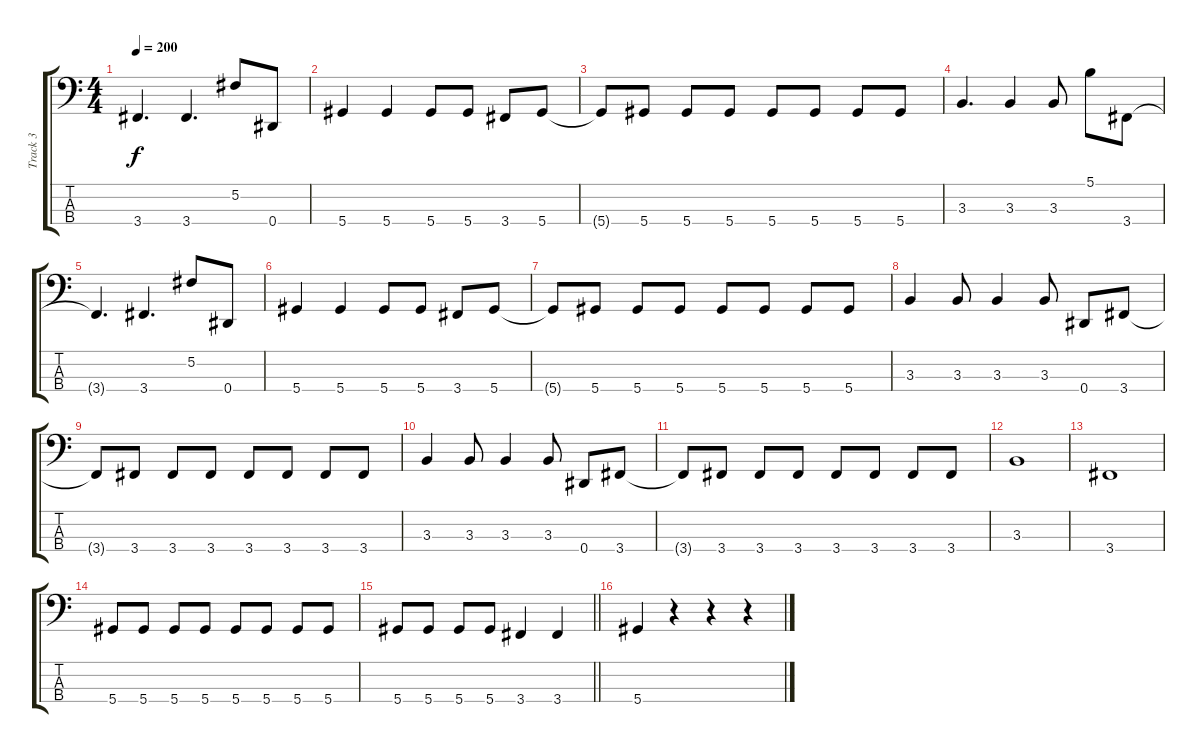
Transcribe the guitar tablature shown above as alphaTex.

\track ("Track 3" "Track 3") {instrument electricbassfinger}
\staff {score tabs}
\tuning (Gb2 Db2 Ab1 Eb1) {hide}
\ts (4 4)
\tempo 200
\clef f4
\ks c
3.4{t}.4{d dy f} 3.4.4{d} 5.2.8 0.4.8 |
5.4.4 5.4.4 5.4.8 5.4.8 3.4.8 5.4.8 |
5.4{t}.8 5.4.8 5.4.8 5.4.8 5.4.8 5.4.8 5.4.8 5.4.8 |
3.3.4{d} 3.3.4 3.3.8 5.1.8 3.4.8 |
3.4{t}.4{d} 3.4.4{d} 5.2.8 0.4.8 |
5.4.4 5.4.4 5.4.8 5.4.8 3.4.8 5.4.8 |
5.4{t}.8 5.4.8 5.4.8 5.4.8 5.4.8 5.4.8 5.4.8 5.4.8 |
3.3.4 3.3.8 3.3.4 3.3.8 0.4.8 3.4.8 |
3.4{t}.8 3.4.8 3.4.8 3.4.8 3.4.8 3.4.8 3.4.8 3.4.8 |
3.3.4 3.3.8 3.3.4 3.3.8 0.4.8 3.4.8 |
3.4{t}.8 3.4.8 3.4.8 3.4.8 3.4.8 3.4.8 3.4.8 3.4.8 |
3.3.1 |
3.4.1 |
5.4.8 5.4.8 5.4.8 5.4.8 5.4.8 5.4.8 5.4.8 5.4.8 |
\barLineRight lightlight
5.4.8 5.4.8 5.4.8 5.4.8 3.4.4 3.4.4 |
5.4.4 r.4 r.4 r.4
